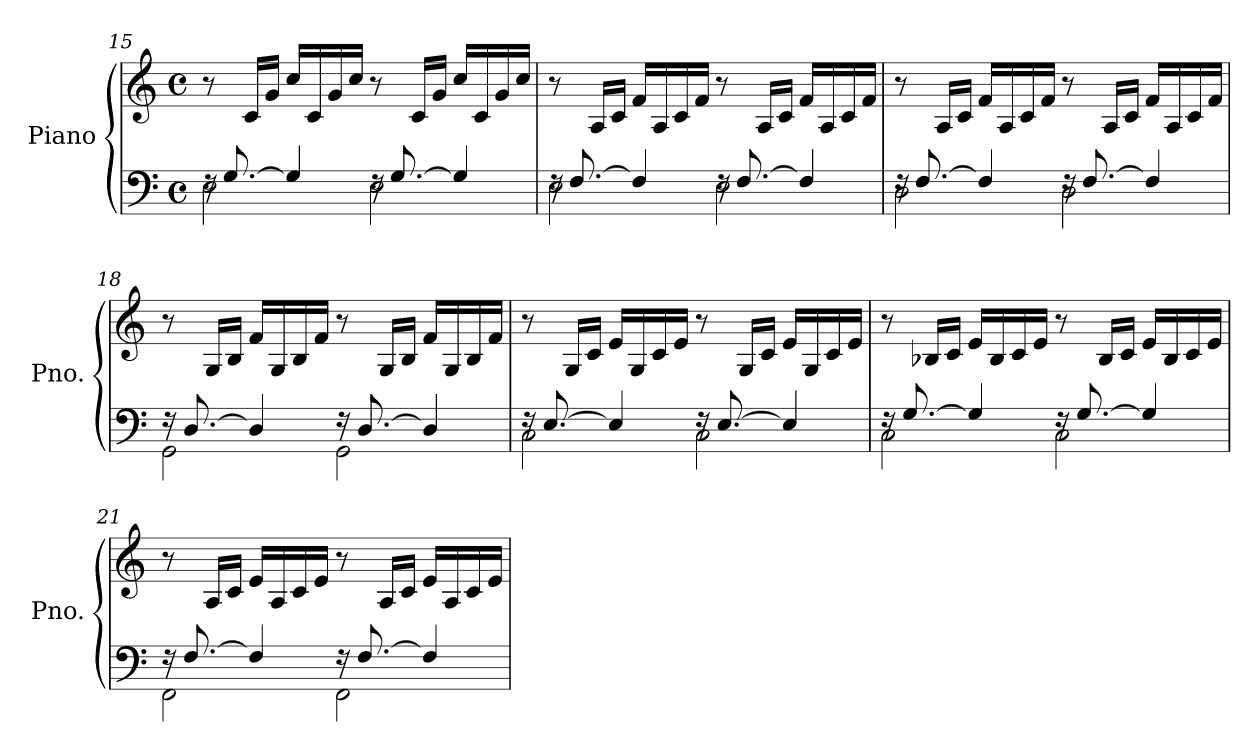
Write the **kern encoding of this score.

**kern	**kern
*part1	*part1
*staff2	*staff1
*I"Piano	*
*I'Pno.	*
!!LO:LB:g=z
*clefF4	*clefG2
*k[]	*k[]
*M4/4	*M4/4
*met(c)	*met(c)
=15	=15
*^	*
16rF	2E\	8r
[8.G/	.	.
.	.	16c/LL
.	.	16g/JJ
4G/]	.	16cc/LL
.	.	16c/
.	.	16g/
.	.	16cc/JJ
16rF	2E\	8r
[8.G/	.	.
.	.	16c/LL
.	.	16g/JJ
4G/]	.	16cc/LL
.	.	16c/
.	.	16g/
.	.	16cc/JJ
=16	=16	=16
16rF	2E\	8r
[8.F/	.	.
.	.	16A/LL
.	.	16c/JJ
4F/]	.	16f/LL
.	.	16A/
.	.	16c/
.	.	16f/JJ
16rF	2E\	8r
[8.F/	.	.
.	.	16A/LL
.	.	16c/JJ
4F/]	.	16f/LL
.	.	16A/
.	.	16c/
.	.	16f/JJ
=17	=17	=17
16rF	2D\	8r
[8.F/	.	.
.	.	16A/LL
.	.	16c/JJ
4F/]	.	16f/LL
.	.	16A/
.	.	16c/
.	.	16f/JJ
16rF	2D\	8r
[8.F/	.	.
.	.	16A/LL
.	.	16c/JJ
4F/]	.	16f/LL
.	.	16A/
.	.	16c/
.	.	16f/JJ
!!LO:PB:g=z
=18	=18	=18
16rF	2GG\	8r
[8.D/	.	.
.	.	16G/LL
.	.	16B/JJ
4D/]	.	16f/LL
.	.	16G/
.	.	16B/
.	.	16f/JJ
16rF	2GG\	8r
[8.D/	.	.
.	.	16G/LL
.	.	16B/JJ
4D/]	.	16f/LL
.	.	16G/
.	.	16B/
.	.	16f/JJ
=19	=19	=19
16rF	2C\	8r
[8.E/	.	.
.	.	16G/LL
.	.	16c/JJ
4E/]	.	16e/LL
.	.	16G/
.	.	16c/
.	.	16e/JJ
16rF	2C\	8r
[8.E/	.	.
.	.	16G/LL
.	.	16c/JJ
4E/]	.	16e/LL
.	.	16G/
.	.	16c/
.	.	16e/JJ
=20	=20	=20
16rF	2C\	8r
[8.G/	.	.
.	.	16B-X/LL
.	.	16c/JJ
4G/]	.	16e/LL
.	.	16B-/
.	.	16c/
.	.	16e/JJ
16rF	2C\	8r
[8.G/	.	.
.	.	16B-/LL
.	.	16c/JJ
4G/]	.	16e/LL
.	.	16B-/
.	.	16c/
.	.	16e/JJ
!!LO:LB:g=z
=21	=21	=21
16rF	2FF\	8r
[8.F/	.	.
.	.	16A/LL
.	.	16c/JJ
4F/]	.	16e/LL
.	.	16A/
.	.	16c/
.	.	16e/JJ
16rF	2FF\	8r
[8.F/	.	.
.	.	16A/LL
.	.	16c/JJ
4F/]	.	16e/LL
.	.	16A/
.	.	16c/
.	.	16e/JJ
*v	*v	*
=	=
*-	*-
